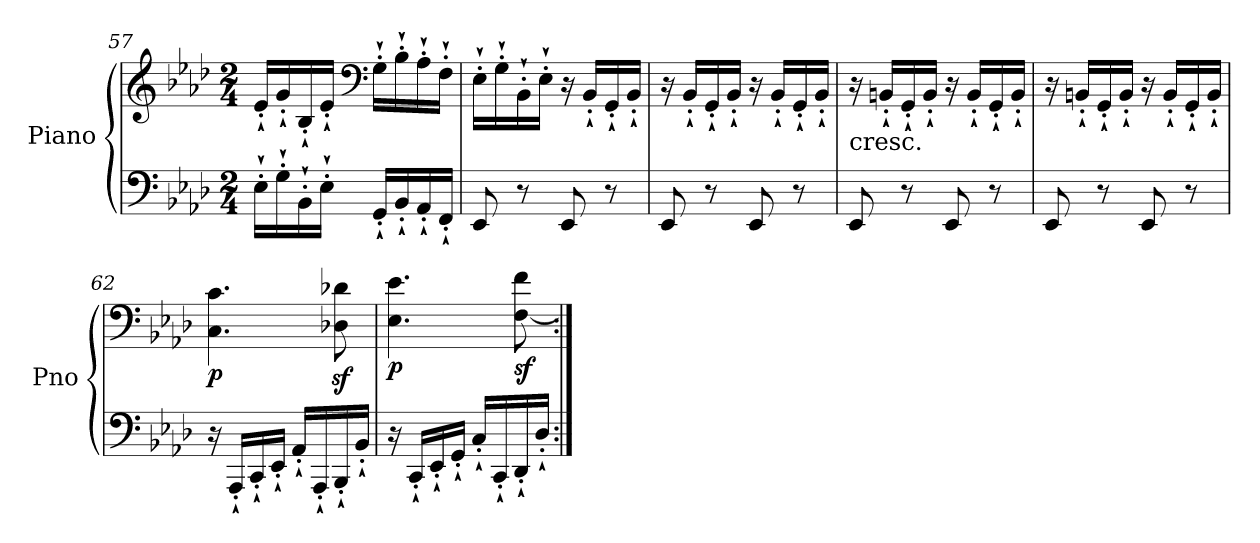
**kern	**kern	**dynam
*part1	*part1	*part1
*staff2	*staff1	*staff1/2
*I"Piano	*	*
*I'Pno	*	*
*clefF4	*clefG2	*
*k[b-e-a-d-]	*k[b-e-a-d-]	*
*A-:	*A-:	*
*M2/4	*M2/4	*
=57	=57	=57
16E-`'\LL	16e-`'/LL	.
16G`'\	16g`'/	.
16BB-`'\	16B-`'/	.
16E-`'\JJ	16e-`'/JJ	.
*	*clefF4	*
16GG`'/LL	16G`'\LL	.
16BB-`'/	16B-`'\	.
16AA-`'/	16A-`'\	.
16FF`'/JJ	16F`'\JJ	.
=58	=58	=58
8EE-/	16E-`'\LL	.
.	16G`'\	.
8r	16BB-`'\	.
.	16E-`'\JJ	.
8EE-/	16r	.
.	16BB-`'/LL	.
8r	16GG`'/	.
.	16BB-`'/JJ	.
=59	=59	=59
8EE-/	16r	.
.	16BB-`'/LL	.
8r	16GG`'/	.
.	16BB-`'/JJ	.
8EE-/	16r	.
.	16BB-`'/LL	.
8r	16GG`'/	.
.	16BB-`'/JJ	.
=60	=60	=60
!	!LO:TX:b:t=cresc.	!
8EE-/	16r	.
.	16BBn`'/LL	.
8r	16GG`'/	.
.	16BB`'/JJ	.
8EE-/	16r	.
.	16BB`'/LL	.
8r	16GG`'/	.
.	16BB`'/JJ	.
!!LO:LB:g=z
=61	=61	=61
8EE-/	16r	.
.	16BBn`'/LL	.
8r	16GG`'/	.
.	16BB`'/JJ	.
8EE-/	16r	.
.	16BB`'/LL	.
8r	16GG`'/	.
.	16BB`'/JJ	.
=62	=62	=62
!	!	!LO:DY:b
16r	4.C\ 4.c\	p
16AAA-`'/LL	.	.
16CC`'/	.	.
16EE-`'/JJ	.	.
16AA-`'/LL	.	.
16AAA-`'/	.	.
16BBB-`'/	8D-X\z< 8d-X\z<	.
16BB-`'/JJ	.	.
=63	=63	=63
*	*^	*
!	!	!	!LO:DY:b
16r	4.E-\ 4.e-\	4.ryy	p
16CC`'/LL	.	.	.
16EE-`'/	.	.	.
16GG`'/JJ	.	.	.
16C`'/LL	.	.	.
16CC`'/	.	.	.
!	!	!	!LO:DY:b
16DD-`'/	8ryy	[8F\ 8f\	sf
16D-`'/JJ	.	.	.
*	*v	*v	*
=:|!	=:|!	=:|!
*-	*-	*-
